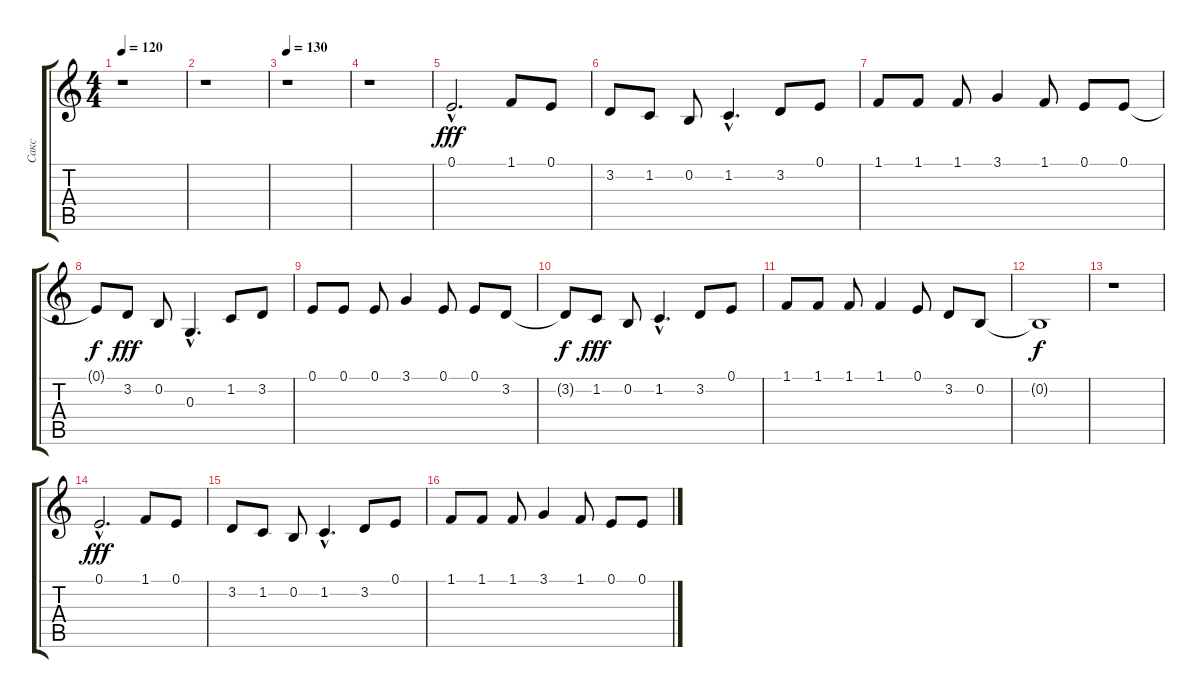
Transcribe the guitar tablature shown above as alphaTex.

\track ("Сакс" "Сакс") {instrument baritonesax}
\staff {score tabs}
\tuning (E4 B3 G3 D3 A2 E2) {hide}
\ts (4 4)
\tempo 120
\clef g2
\ks c
r.1{dy fff} |
r.1 |
\tempo 130
r.1 |
r.1 |
0.1{hac}.2{d} 1.1.8 0.1.8 |
3.2.8 1.2.8 0.2.8 1.2{hac}.4{d} 3.2.8 0.1.8 |
1.1.8 1.1.8 1.1.8 3.1.4 1.1.8 0.1.8 0.1.8 |
0.1{t}.8{dy f} 3.2.8{dy fff} 0.2.8 0.3{hac}.4{d} 1.2.8 3.2.8 |
0.1.8 0.1.8 0.1.8 3.1.4 0.1.8 0.1.8 3.2.8 |
3.2{t}.8{dy f} 1.2.8{dy fff} 0.2.8 1.2{hac}.4{d} 3.2.8 0.1.8 |
1.1.8 1.1.8 1.1.8 1.1.4 0.1.8 3.2.8 0.2.8 |
0.2{t}.1{dy f} |
r.1 |
0.1{hac}.2{d dy fff} 1.1.8 0.1.8 |
3.2.8 1.2.8 0.2.8 1.2{hac}.4{d} 3.2.8 0.1.8 |
1.1.8 1.1.8 1.1.8 3.1.4 1.1.8 0.1.8 0.1.8
